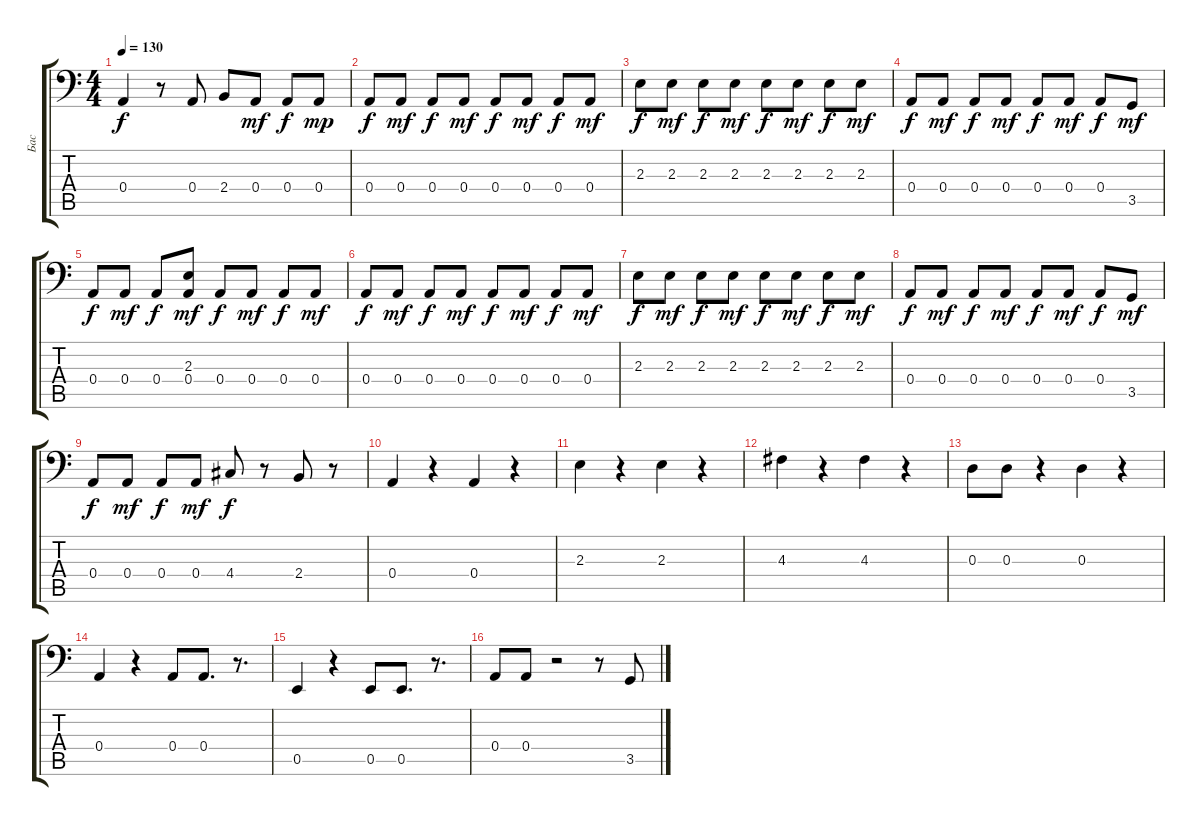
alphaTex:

\track ("Бас" "Бас") {instrument electricbassfinger}
\staff {score tabs}
\tuning (C3 G2 D2 A1 E1 B0) {hide}
\ts (4 4)
\tempo 130
\clef f4
\ks c
0.4.4{dy f} r.8 0.4.8 2.4.8 0.4.8{dy mf} 0.4.8{dy f} 0.4.8{dy mp} |
0.4.8{dy f} 0.4.8{dy mf} 0.4.8{dy f} 0.4.8{dy mf} 0.4.8{dy f} 0.4.8{dy mf} 0.4.8{dy f} 0.4.8{dy mf} |
2.3.8{dy f} 2.3.8{dy mf} 2.3.8{dy f} 2.3.8{dy mf} 2.3.8{dy f} 2.3.8{dy mf} 2.3.8{dy f} 2.3.8{dy mf} |
0.4.8{dy f} 0.4.8{dy mf} 0.4.8{dy f} 0.4.8{dy mf} 0.4.8{dy f} 0.4.8{dy mf} 0.4.8{dy f} 3.5.8{dy mf} |
0.4.8{dy f} 0.4.8{dy mf} 0.4.8{dy f} (2.3 0.4).8{dy mf} 0.4.8{dy f} 0.4.8{dy mf} 0.4.8{dy f} 0.4.8{dy mf} |
0.4.8{dy f} 0.4.8{dy mf} 0.4.8{dy f} 0.4.8{dy mf} 0.4.8{dy f} 0.4.8{dy mf} 0.4.8{dy f} 0.4.8{dy mf} |
2.3.8{dy f} 2.3.8{dy mf} 2.3.8{dy f} 2.3.8{dy mf} 2.3.8{dy f} 2.3.8{dy mf} 2.3.8{dy f} 2.3.8{dy mf} |
0.4.8{dy f} 0.4.8{dy mf} 0.4.8{dy f} 0.4.8{dy mf} 0.4.8{dy f} 0.4.8{dy mf} 0.4.8{dy f} 3.5.8{dy mf} |
0.4.8{dy f} 0.4.8{dy mf} 0.4.8{dy f} 0.4.8{dy mf} 4.4.8{dy f} r.8 2.4.8 r.8 |
0.4.4 r.4 0.4.4 r.4 |
2.3.4 r.4 2.3.4 r.4 |
4.3.4 r.4 4.3.4 r.4 |
0.3.8 0.3.8 r.4 0.3.4 r.4 |
0.4.4 r.4 0.4.8 0.4.8{d} r.8{d} |
0.5.4 r.4 0.5.8 0.5.8{d} r.8{d} |
0.4.8 0.4.8 r.2 r.8 3.5.8
